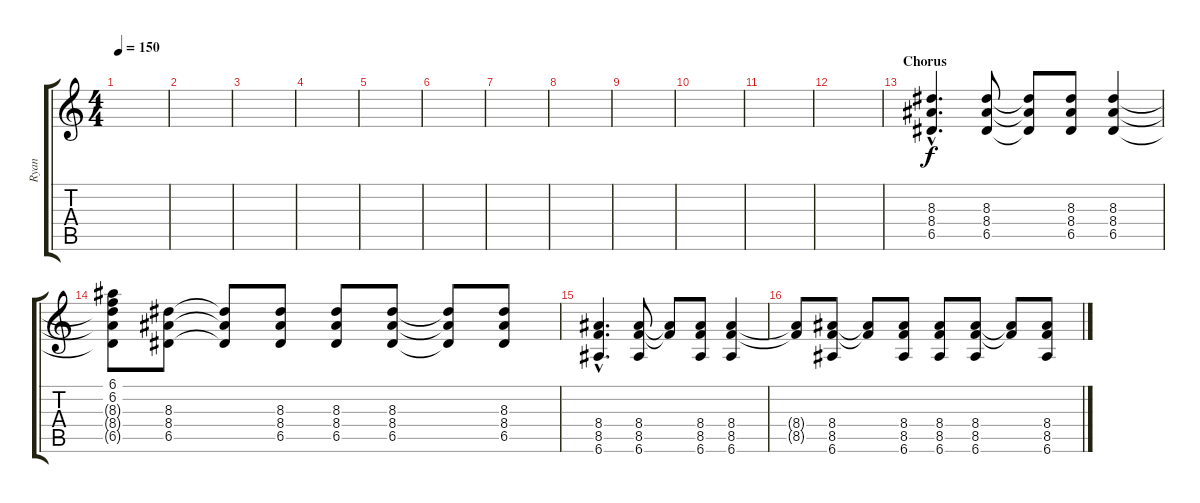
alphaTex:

\track ("Ryan" "Ryan") {instrument distortionguitar}
\staff {score tabs}
\tuning (E4 B3 G3 D3 A2 E2) {hide}
\ts (4 4)
\tempo 150
\clef g2
\ks c
|
|
|
|
|
|
|
|
|
|
|
|
\section ("" "Chorus")
(8.3{hac} 8.4{hac} 6.5{hac}).4{d instrument distortionguitar} (8.3 8.4 6.5).8 (8.3{t} 8.4{t} 6.5{t}).8 (8.3 8.4 6.5).8 (8.3 8.4 6.5).4 |
(6.1 6.2 8.3{t} 8.4{t} 6.5{t}).8 (8.3 8.4 6.5).8 (8.3{t} 8.4{t} 6.5{t}).8 (8.3 8.4 6.5).8 (8.3 8.4 6.5).8 (8.3 8.4 6.5).8 (8.3{t} 8.4{t} 6.5{t}).8 (8.3 8.4 6.5).8 |
(8.4{hac} 8.5{hac} 6.6{hac}).4{d instrument distortionguitar} (8.4 8.5 6.6).8 (8.4{t} 8.5{t}).8 (8.4 8.5 6.6).8 (8.4 8.5 6.6).4 |
(8.4{t} 8.5{t}).8 (8.4 8.5 6.6).8 (8.4{t} 8.5{t}).8 (8.4 8.5 6.6).8 (8.4 8.5 6.6).8 (8.4 8.5 6.6).8 (8.4{t} 8.5{t}).8 (8.4 8.5 6.6).8
